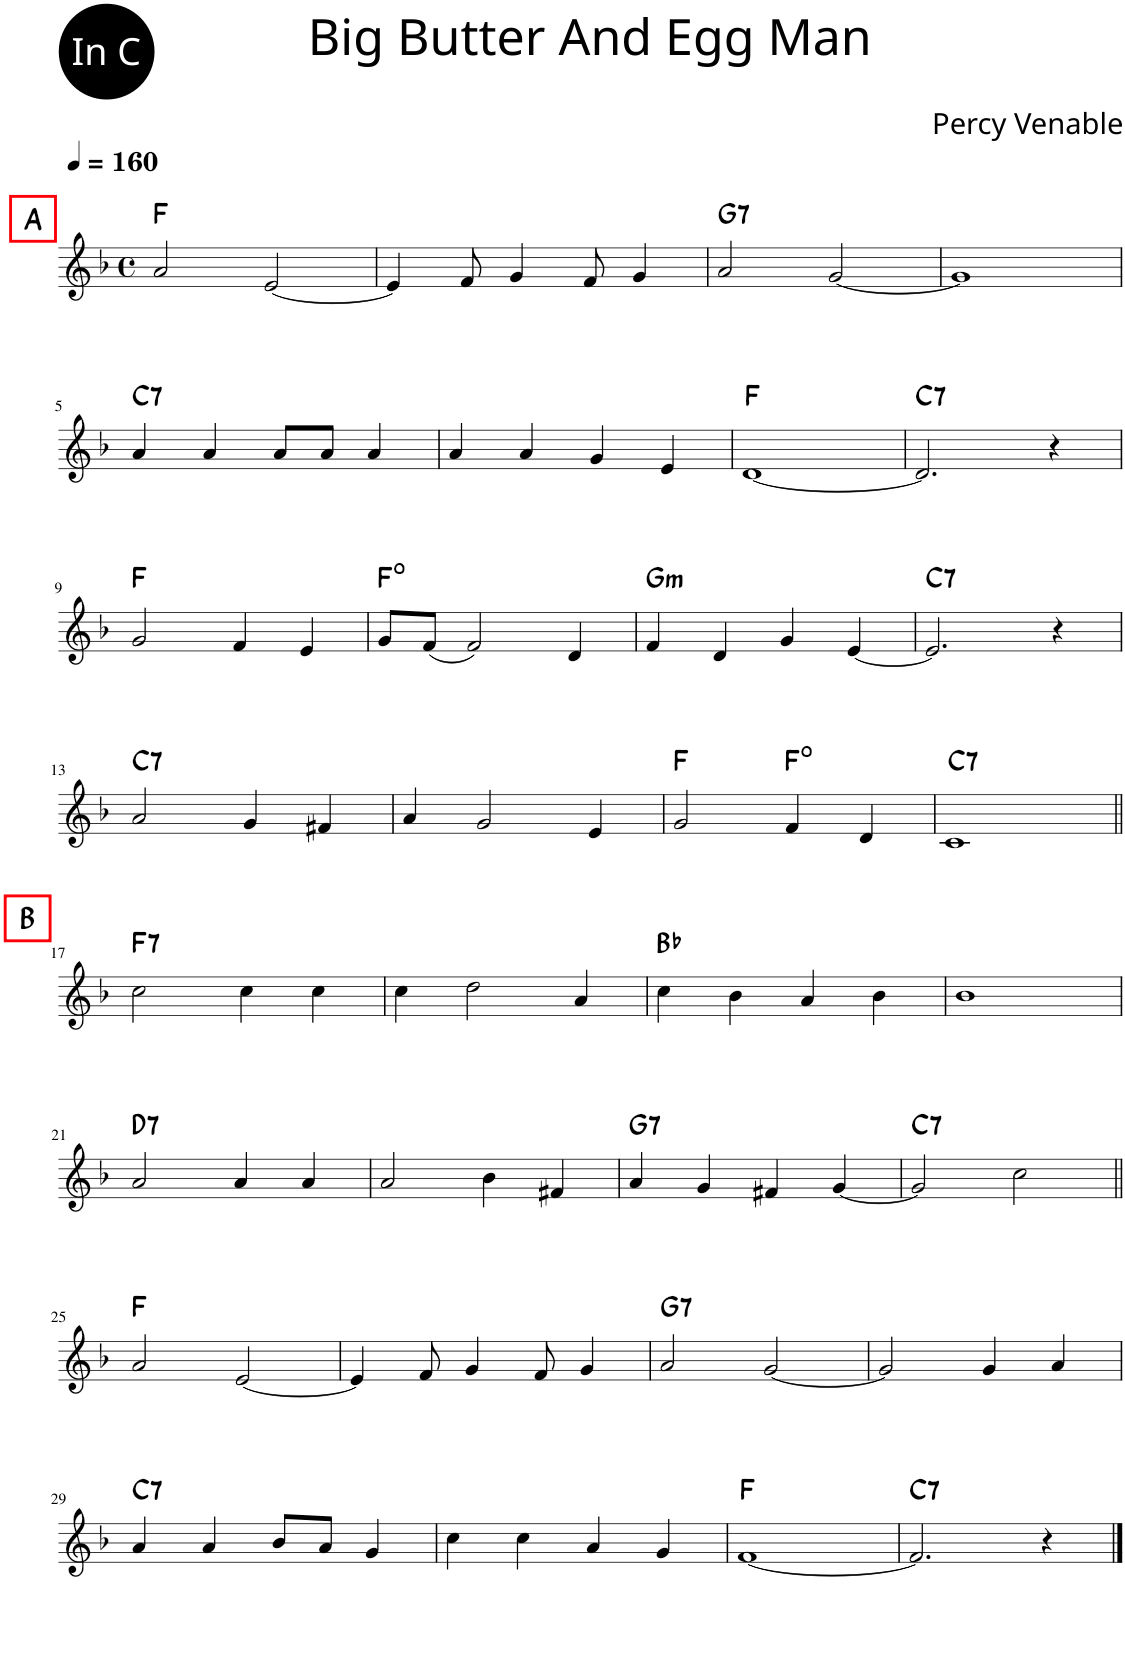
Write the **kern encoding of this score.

**kern	**harte
*part1	*part1
*staff1	*
*I"Piano	*
*I'Pno.	*
*clefG2	*
*k[b-]	*
*M4/4	*
*met(c)	*
*MM160	*
=1	=1
!LO:TX:a:B:t=A	!
2a/	F:maj
[2e/	.
=2	=2
4e/]	.
8f/	.
4g/	.
8f/	.
4g/	.
=3	=3
!	!LO:H:kt=7
2a/	G:7
[2g/	.
=4	=4
1g]	.
!!LO:LB:g=z
=5	=5
!	!LO:H:kt=7
4a/	C:7
4a/	.
8a/L	.
8a/J	.
4a/	.
=6	=6
4a/	.
4a/	.
4g/	.
4e/	.
=7	=7
[1d	F:maj
=8	=8
!	!LO:H:kt=7
2.d/]	C:7
4r	.
!!LO:LB:g=z
=9	=9
2g/	F:maj
4f/	.
4e/	.
=10	=10
8g/L	F:dim
(8f/J	.
2f/)	.
4d/	.
=11	=11
!	!LO:H:kt=m
4f/	G:min
4d/	.
4g/	.
[4e/	.
=12	=12
!	!LO:H:kt=7
2.e/]	C:7
4r	.
!!LO:LB:g=z
=13	=13
!	!LO:H:kt=7
2a/	C:7
4g/	.
4f#X/	.
=14	=14
4a/	.
2g/	.
4e/	.
=15	=15
2g/	F:maj
4f/	F:dim
4d/	.
=16	=16
!	!LO:H:kt=7
1c	C:7
!!LO:LB:g=z
=17||	=17||
!LO:TX:a:B:t=B	!LO:H:kt=7
2cc\	F:7
4cc\	.
4cc\	.
=18	=18
4cc\	.
2dd\	.
4a/	.
=19	=19
4cc\	Bb:maj
4b-\	.
4a/	.
4b-\	.
=20	=20
1b-	.
!!LO:LB:g=z
=21	=21
!	!LO:H:kt=7
2a/	D:7
4a/	.
4a/	.
=22	=22
2a/	.
4b-\	.
4f#X/	.
=23	=23
!	!LO:H:kt=7
4a/	G:7
4g/	.
4f#X/	.
[4g/	.
=24	=24
!	!LO:H:kt=7
2g/]	C:7
2cc\	.
!!LO:LB:g=z
=25||	=25||
2a/	F:maj
[2e/	.
=26	=26
4e/]	.
8f/	.
4g/	.
8f/	.
4g/	.
=27	=27
!	!LO:H:kt=7
2a/	G:7
[2g/	.
=28	=28
2g/]	.
4g/	.
4a/	.
!!LO:LB:g=z
=29	=29
!	!LO:H:kt=7
4a/	C:7
4a/	.
8b-/L	.
8a/J	.
4g/	.
=30	=30
4cc\	.
4cc\	.
4a/	.
4g/	.
=31	=31
[1f	F:maj
=32	=32
!	!LO:H:kt=7
2.f/]	C:7
4r	.
==	==
*-	*-
